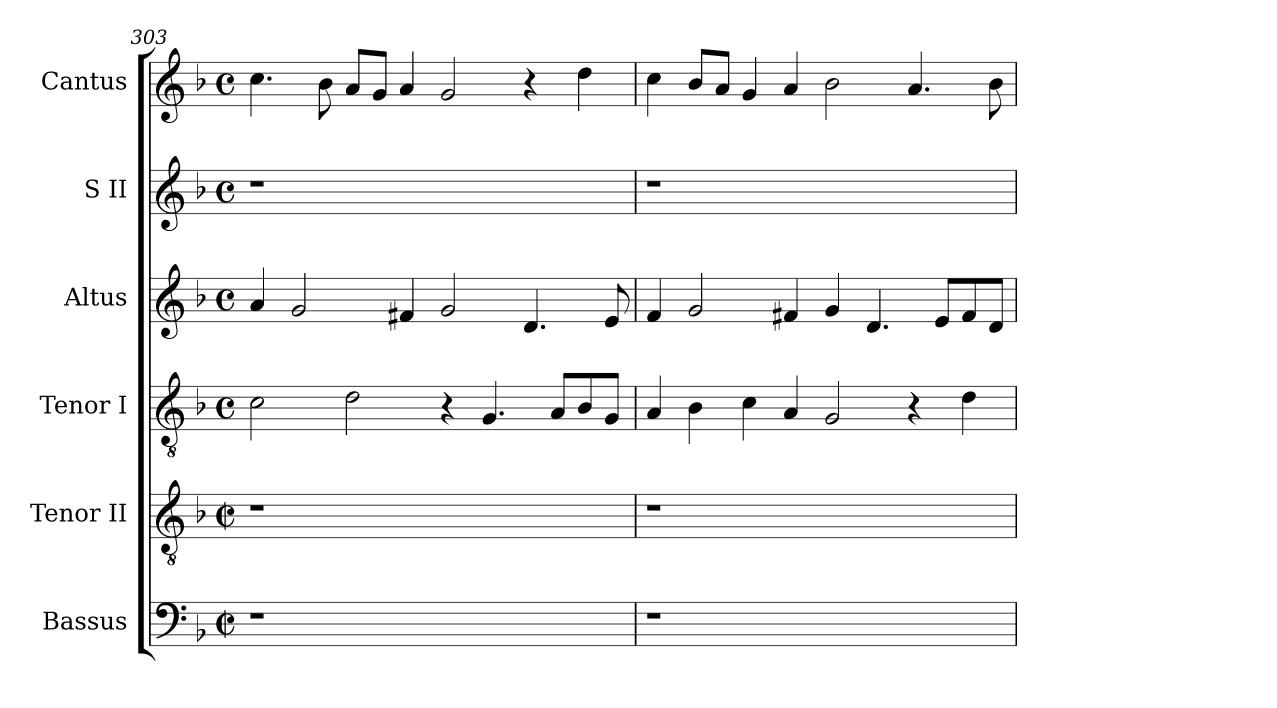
**kern	**kern	**kern	**kern	**kern	**kern
*part6	*part5	*part4	*part3	*part2	*part1
*staff6	*staff5	*staff4	*staff3	*staff2	*staff1
*I"Bassus	*I"Tenor II	*I"Tenor I	*I"Altus	*I"S II	*I"Cantus
*I'B	*I'T II	*I'T I	*I'A	*	*
!!LO:LB:g=z
*clefF4	*clefGv2	*clefGv2	*clefG2	*clefG2	*clefG2
*k[b-]	*k[b-]	*k[b-]	*k[b-]	*k[b-]	*k[b-]
*F:	*F:	*F:	*F:	*F:	*F:
*M2/2	*M2/2	*M4/4	*M4/4	*M4/4	*M4/4
*met(c|)	*met(c|)	*met(c)	*met(c)	*met(c)	*met(c)
=303	=303	=303	=303	=303	=303
1r	1r	2c\	4a/	1r	4.cc\
.	.	.	2g/	.	.
.	.	.	.	.	8b-\
.	.	2d\	.	.	8a/L
.	.	.	.	.	8g/J
.	.	.	4f#/	.	4a/
1ryy	1ryy	4r	2g/	1ryy	2g/
.	.	4.G/	.	.	.
.	.	.	4.d/	.	4r
.	.	8A/L	.	.	.
.	.	8B-/	.	.	4dd\
.	.	8G/J	8e/	.	.
=304	=304	=304	=304	=304	=304
1r	1r	4A/	4f/	1r	4cc\
.	.	4B-\	2g/	.	8b-/L
.	.	.	.	.	8a/J
.	.	4c\	.	.	4g/
.	.	4A/	4f#/	.	4a/
1ryy	1ryy	2G/	4g/	1ryy	2b-\
.	.	.	4.d/	.	.
.	.	4r	.	.	4.a/
.	.	.	8e/L	.	.
.	.	4d\	8f#/	.	.
.	.	.	8d/J	.	8b-\
=	=	=	=	=	=
*-	*-	*-	*-	*-	*-
